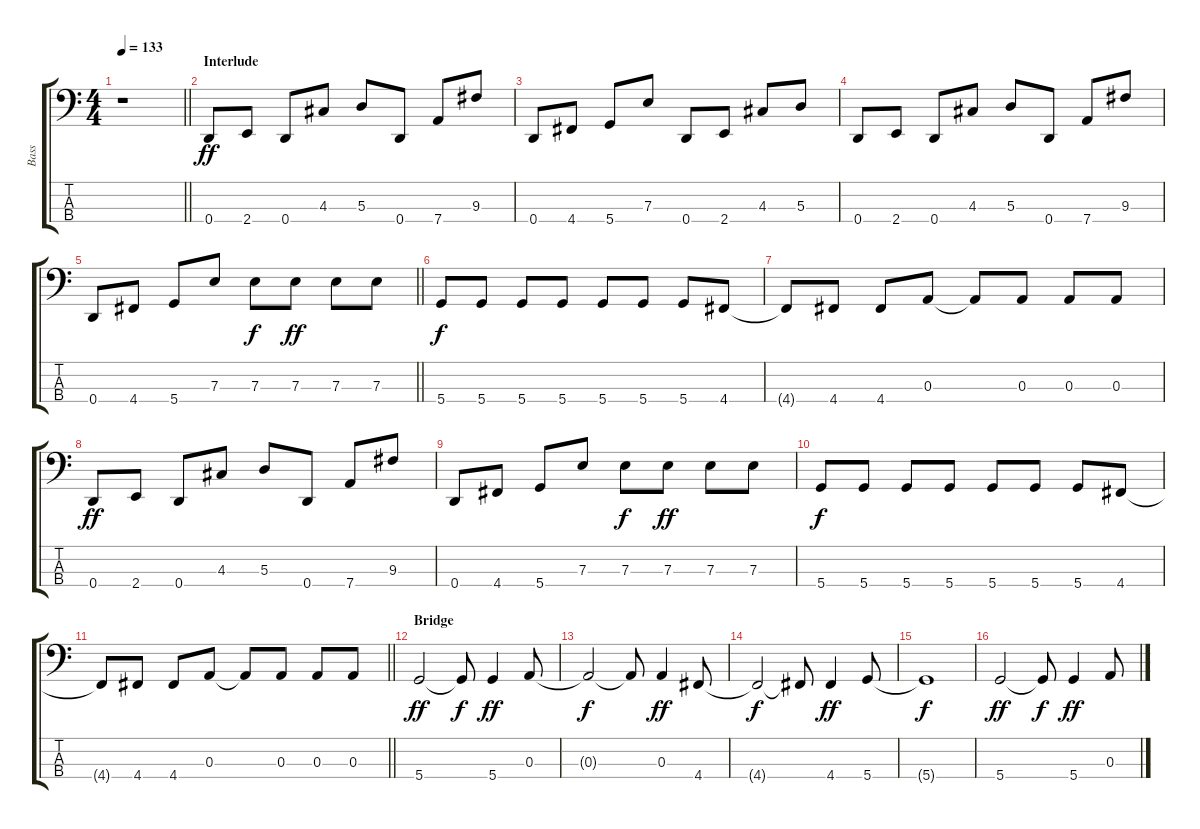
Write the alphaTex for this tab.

\track ("Bass" "Bass") {instrument electricbassfinger}
\staff {score tabs}
\tuning (G2 D2 A1 D1) {hide}
\ts (4 4)
\tempo 133
\clef f4
\barLineRight lightlight
\ks c
r.1{dy f} |
\section ("" "Interlude")
0.4.8{dy ff} 2.4.8 0.4.8 4.3.8 5.3.8 0.4.8 7.4.8 9.3.8 |
0.4.8 4.4.8 5.4.8 7.3.8 0.4.8 2.4.8 4.3.8 5.3.8 |
0.4.8 2.4.8 0.4.8 4.3.8 5.3.8 0.4.8 7.4.8 9.3.8 |
\barLineRight lightlight
0.4.8 4.4.8 5.4.8 7.3.8 7.3.8{dy f} 7.3.8{dy ff} 7.3.8 7.3.8 |
5.4.8{dy f} 5.4.8 5.4.8 5.4.8 5.4.8 5.4.8 5.4.8 4.4.8 |
4.4{t}.8 4.4.8 4.4.8 0.3.8 0.3{t}.8 0.3.8 0.3.8 0.3.8 |
0.4.8{dy ff} 2.4.8 0.4.8 4.3.8 5.3.8 0.4.8 7.4.8 9.3.8 |
0.4.8 4.4.8 5.4.8 7.3.8 7.3.8{dy f} 7.3.8{dy ff} 7.3.8 7.3.8 |
5.4.8{dy f} 5.4.8 5.4.8 5.4.8 5.4.8 5.4.8 5.4.8 4.4.8 |
\barLineRight lightlight
4.4{t}.8 4.4.8 4.4.8 0.3.8 0.3{t}.8 0.3.8 0.3.8 0.3.8 |
\section ("" "Bridge")
5.4.2{dy ff} 5.4{t}.8{dy f} 5.4.4{dy ff} 0.3.8 |
0.3{t}.2{dy f} 0.3{t}.8 0.3.4{dy ff} 4.4.8 |
4.4{t}.2{dy f} 4.4{t}.8 4.4.4{dy ff} 5.4.8 |
5.4{t}.1{dy f} |
5.4.2{dy ff} 5.4{t}.8{dy f} 5.4.4{dy ff} 0.3.8
